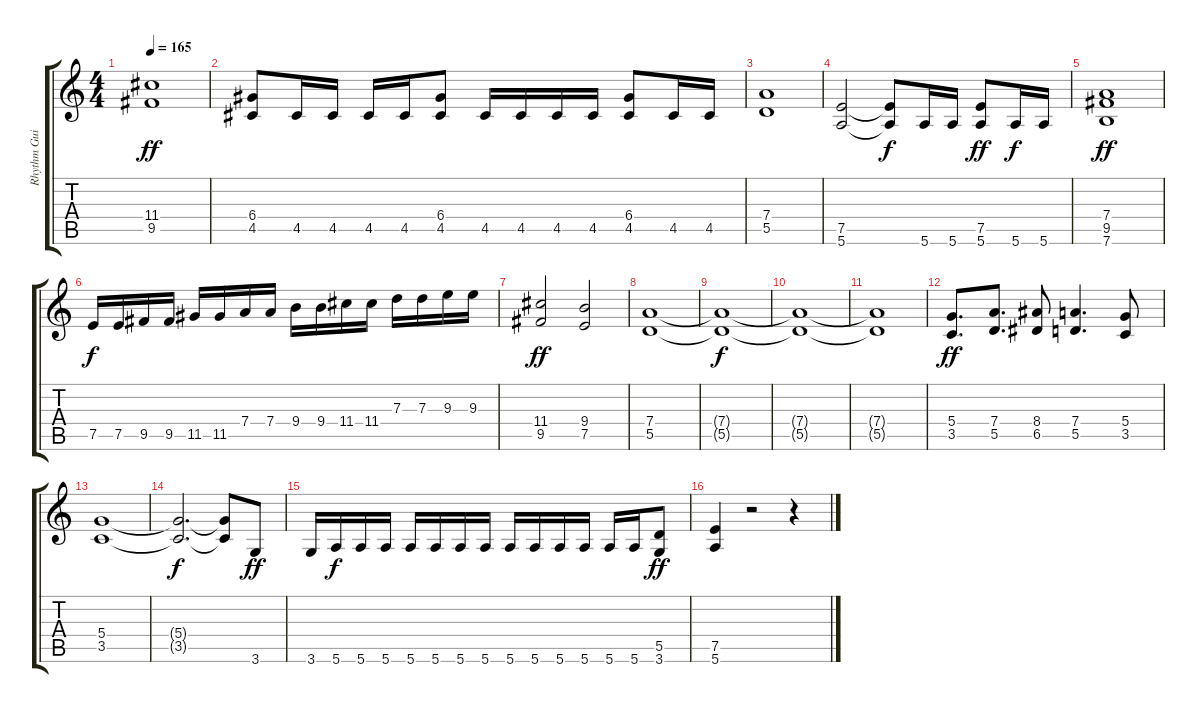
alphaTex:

\track ("Rhythm Guitar" "Rhythm Gui") {instrument distortionguitar}
\staff {score tabs}
\tuning (E4 B3 G3 D3 A2 E2) {hide}
\ts (4 4)
\tempo 165
\clef g2
\ks c
(11.4 9.5).1{dy ff} |
(6.4 4.5).8 4.5.16 4.5.16 4.5.16 4.5.16 (6.4 4.5).8 4.5.16 4.5.16 4.5.16 4.5.16 (6.4 4.5).8 4.5.16 4.5.16 |
(7.4 5.5).1 |
(7.5 5.6).2 (7.5{t} 5.6{t}).8{dy f} 5.6.16 5.6.16 (7.5 5.6).8{dy ff} 5.6.16{dy f} 5.6.16 |
(7.4 9.5 7.6).1{dy ff} |
7.5.16{dy f} 7.5.16 9.5.16 9.5.16 11.5.16 11.5.16 7.4.16 7.4.16 9.4.16 9.4.16 11.4.16 11.4.16 7.3.16 7.3.16 9.3.16 9.3.16 |
(11.4 9.5).2{dy ff} (9.4 7.5).2 |
(7.4 5.5).1 |
(7.4{t} 5.5{t}).1{dy f} |
(7.4{t} 5.5{t}).1 |
(7.4{t} 5.5{t}).1 |
(5.4 3.5).8{d dy ff} (7.4 5.5).8{d} (8.4 6.5).8 (7.4 5.5).4{d} (5.4 3.5).8 |
(5.4 3.5).1 |
(5.4{t} 3.5{t}).2{d dy f} (5.4{t} 3.5{t}).8 3.6.8{dy ff} |
3.6.16 5.6.16{dy f} 5.6.16 5.6.16 5.6.16 5.6.16 5.6.16 5.6.16 5.6.16 5.6.16 5.6.16 5.6.16 5.6.16 5.6.16 (5.5 3.6).8{dy ff} |
(7.5 5.6).4 r.2 r.4
